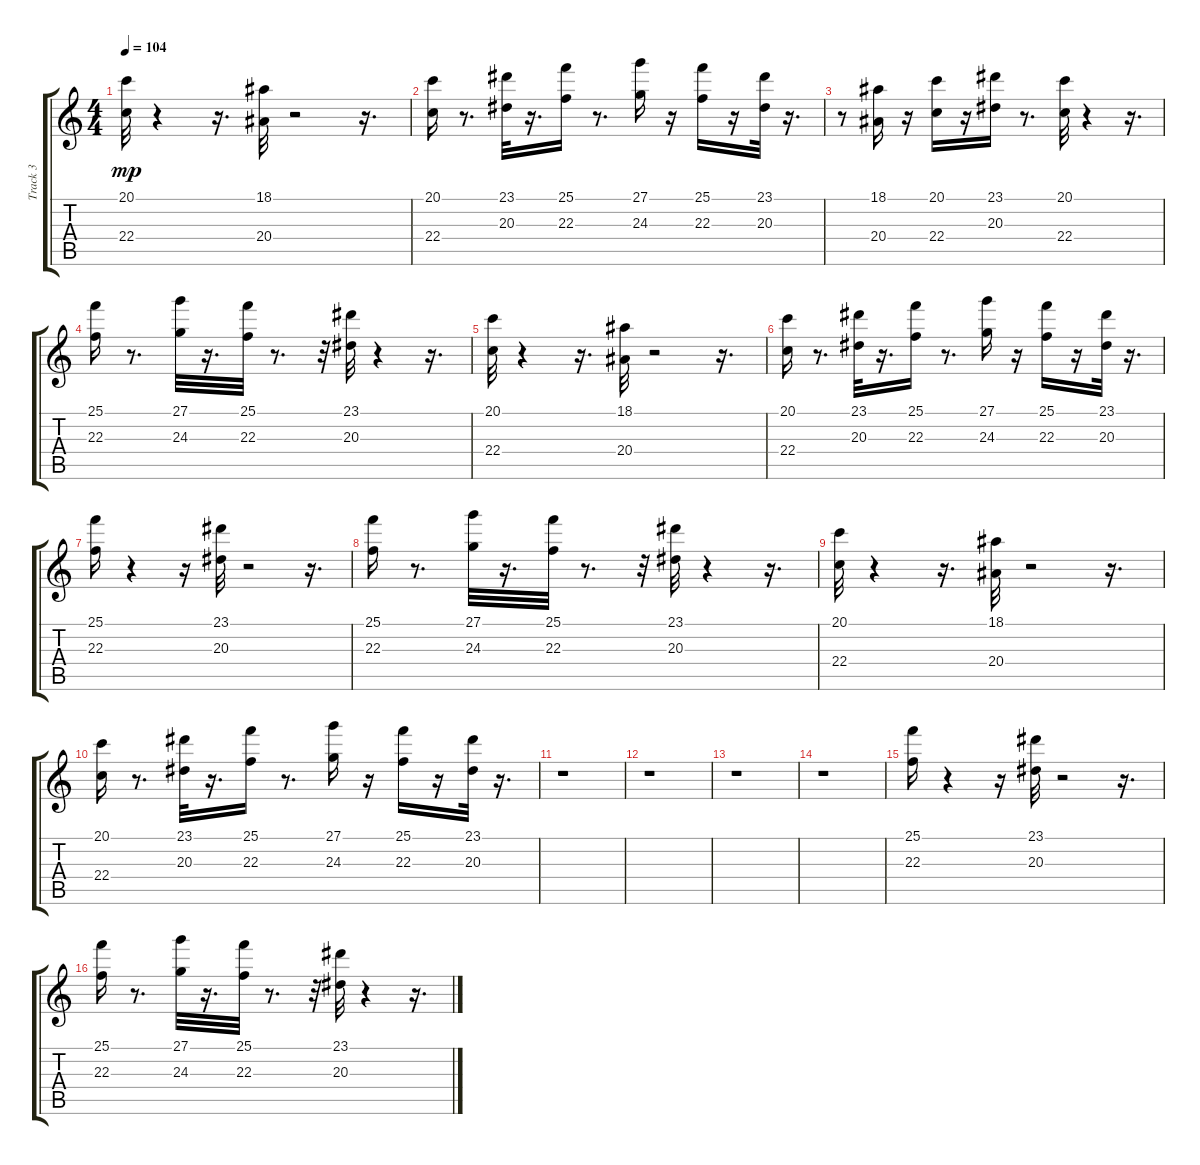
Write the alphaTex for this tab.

\track ("Track 3" "Track 3") {instrument musicbox}
\staff {score tabs}
\tuning (E4 B3 G3 D3 A2 E2) {hide}
\ts (4 4)
\tempo 104
\clef g2
\ks c
(20.1 22.4).32{dy mp} r.4 r.16{d} (18.1 20.4).32 r.2 r.16{d} |
(20.1 22.4).16 r.8{d} (23.1 20.3).32 r.16{d} (25.1 22.3).16 r.8{d} (27.1 24.3).16 r.16 (25.1 22.3).16 r.16 (23.1 20.3).32 r.16{d} |
r.8 (18.1 20.4).16 r.16 (20.1 22.4).16 r.16 (23.1 20.3).16 r.8{d} (20.1 22.4).32 r.4 r.16{d} |
(25.1 22.3).16 r.8{d} (27.1 24.3).32 r.16{d} (25.1 22.3).32 r.8{d} r.32 (23.1 20.3).32 r.4 r.16{d} |
(20.1 22.4).32 r.4 r.16{d} (18.1 20.4).32 r.2 r.16{d} |
(20.1 22.4).16 r.8{d} (23.1 20.3).32 r.16{d} (25.1 22.3).16 r.8{d} (27.1 24.3).16 r.16 (25.1 22.3).16 r.16 (23.1 20.3).32 r.16{d} |
(25.1 22.3).16 r.4 r.16 (23.1 20.3).32 r.2 r.16{d} |
(25.1 22.3).16 r.8{d} (27.1 24.3).32 r.16{d} (25.1 22.3).32 r.8{d} r.32 (23.1 20.3).32 r.4 r.16{d} |
(20.1 22.4).32 r.4 r.16{d} (18.1 20.4).32 r.2 r.16{d} |
(20.1 22.4).16 r.8{d} (23.1 20.3).32 r.16{d} (25.1 22.3).16 r.8{d} (27.1 24.3).16 r.16 (25.1 22.3).16 r.16 (23.1 20.3).32 r.16{d} |
r.1 |
r.1 |
r.1 |
r.1 |
(25.1 22.3).16 r.4 r.16 (23.1 20.3).32 r.2 r.16{d} |
(25.1 22.3).16 r.8{d} (27.1 24.3).32 r.16{d} (25.1 22.3).32 r.8{d} r.32 (23.1 20.3).32 r.4 r.16{d}
